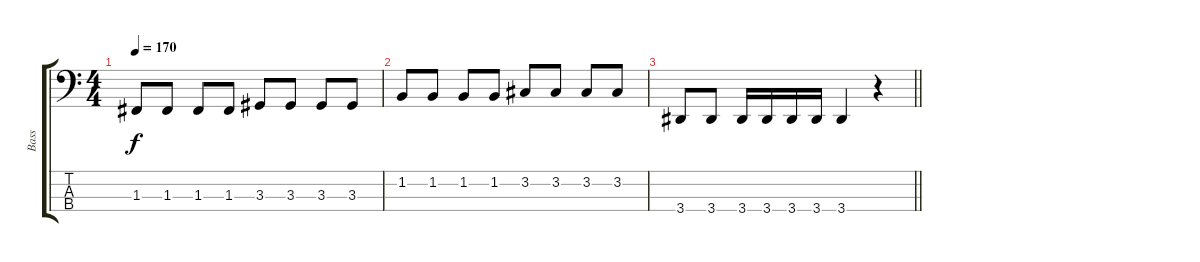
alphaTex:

\track ("Bass" "Bass") {instrument electricbasspick}
\staff {score tabs}
\tuning (Eb2 Bb1 F1 C1) {hide}
\ts (4 4)
\tempo 170
\clef f4
\ks c
1.3.8{dy f} 1.3.8 1.3.8 1.3.8 3.3.8 3.3.8 3.3.8 3.3.8 |
1.2.8 1.2.8 1.2.8 1.2.8 3.2.8 3.2.8 3.2.8 3.2.8 |
\barLineRight lightlight
3.4.8 3.4.8 3.4.16 3.4.16 3.4.16 3.4.16 3.4.4 r.4
